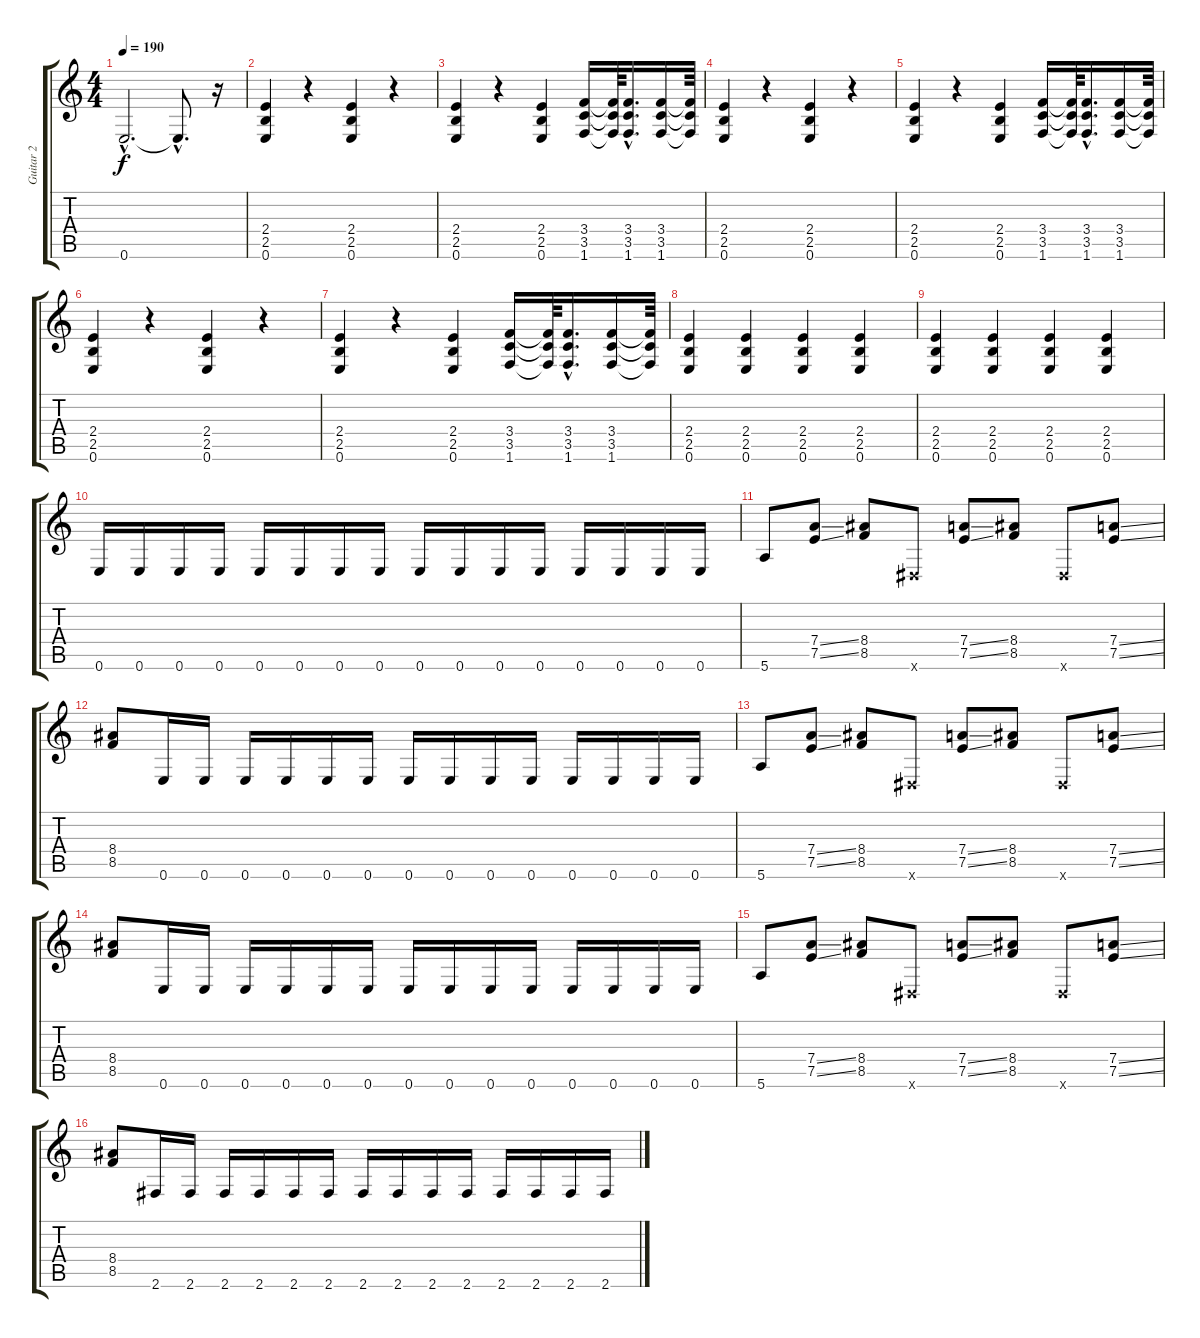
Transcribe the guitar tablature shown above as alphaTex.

\track ("Guitar 2" "Guitar 2") {instrument distortionguitar}
\staff {score tabs}
\tuning (E4 B3 G3 D3 A2 E2) {hide}
\ts (4 4)
\tempo 190
\clef g2
\ks c
0.6{hac t}.2{d dy f} 0.6{hac t}.8{d} r.16 |
(2.4 2.5 0.6).4 r.4 (2.4 2.5 0.6).4 r.4 |
(2.4 2.5 0.6).4 r.4 (2.4 2.5 0.6).4 (3.4 3.5 1.6).16 (3.4{t} 3.5{t} 1.6{t}).64 (3.4{hac} 3.5{hac} 1.6{hac}).16{d} (3.4 3.5 1.6).16 (3.4{t} 3.5{t} 1.6{t}).64 |
(2.4 2.5 0.6).4 r.4 (2.4 2.5 0.6).4 r.4 |
(2.4 2.5 0.6).4 r.4 (2.4 2.5 0.6).4 (3.4 3.5 1.6).16 (3.4{t} 3.5{t} 1.6{t}).64 (3.4{hac} 3.5{hac} 1.6{hac}).16{d} (3.4 3.5 1.6).16 (3.4{t} 3.5{t} 1.6{t}).64 |
(2.4 2.5 0.6).4 r.4 (2.4 2.5 0.6).4 r.4 |
(2.4 2.5 0.6).4 r.4 (2.4 2.5 0.6).4 (3.4 3.5 1.6).16 (3.4{t} 3.5{t} 1.6{t}).64 (3.4{hac} 3.5{hac} 1.6{hac}).16{d} (3.4 3.5 1.6).16 (3.4{t} 3.5{t} 1.6{t}).64 |
(2.4 2.5 0.6).4 (2.4 2.5 0.6).4 (2.4 2.5 0.6).4 (2.4 2.5 0.6).4 |
(2.4 2.5 0.6).4 (2.4 2.5 0.6).4 (2.4 2.5 0.6).4 (2.4 2.5 0.6).4 |
0.6.16 0.6.16 0.6.16 0.6.16 0.6.16 0.6.16 0.6.16 0.6.16 0.6.16 0.6.16 0.6.16 0.6.16 0.6.16 0.6.16 0.6.16 0.6.16 |
5.6.8 (7.4{ss} 7.5{ss}).8 (8.4 8.5).8 -1.6{x}.8 (7.4{ss} 7.5{ss}).8 (8.4 8.5).8 -1.6{x}.8 (7.4{ss} 7.5{ss}).8 |
(8.4 8.5).8 0.6.16 0.6.16 0.6.16 0.6.16 0.6.16 0.6.16 0.6.16 0.6.16 0.6.16 0.6.16 0.6.16 0.6.16 0.6.16 0.6.16 |
5.6.8 (7.4{ss} 7.5{ss}).8 (8.4 8.5).8 -1.6{x}.8 (7.4{ss} 7.5{ss}).8 (8.4 8.5).8 -1.6{x}.8 (7.4{ss} 7.5{ss}).8 |
(8.4 8.5).8 0.6.16 0.6.16 0.6.16 0.6.16 0.6.16 0.6.16 0.6.16 0.6.16 0.6.16 0.6.16 0.6.16 0.6.16 0.6.16 0.6.16 |
5.6.8 (7.4{ss} 7.5{ss}).8 (8.4 8.5).8 -1.6{x}.8 (7.4{ss} 7.5{ss}).8 (8.4 8.5).8 -1.6{x}.8 (7.4{ss} 7.5{ss}).8 |
(8.4 8.5).8 2.6.16 2.6.16 2.6.16 2.6.16 2.6.16 2.6.16 2.6.16 2.6.16 2.6.16 2.6.16 2.6.16 2.6.16 2.6.16 2.6.16
